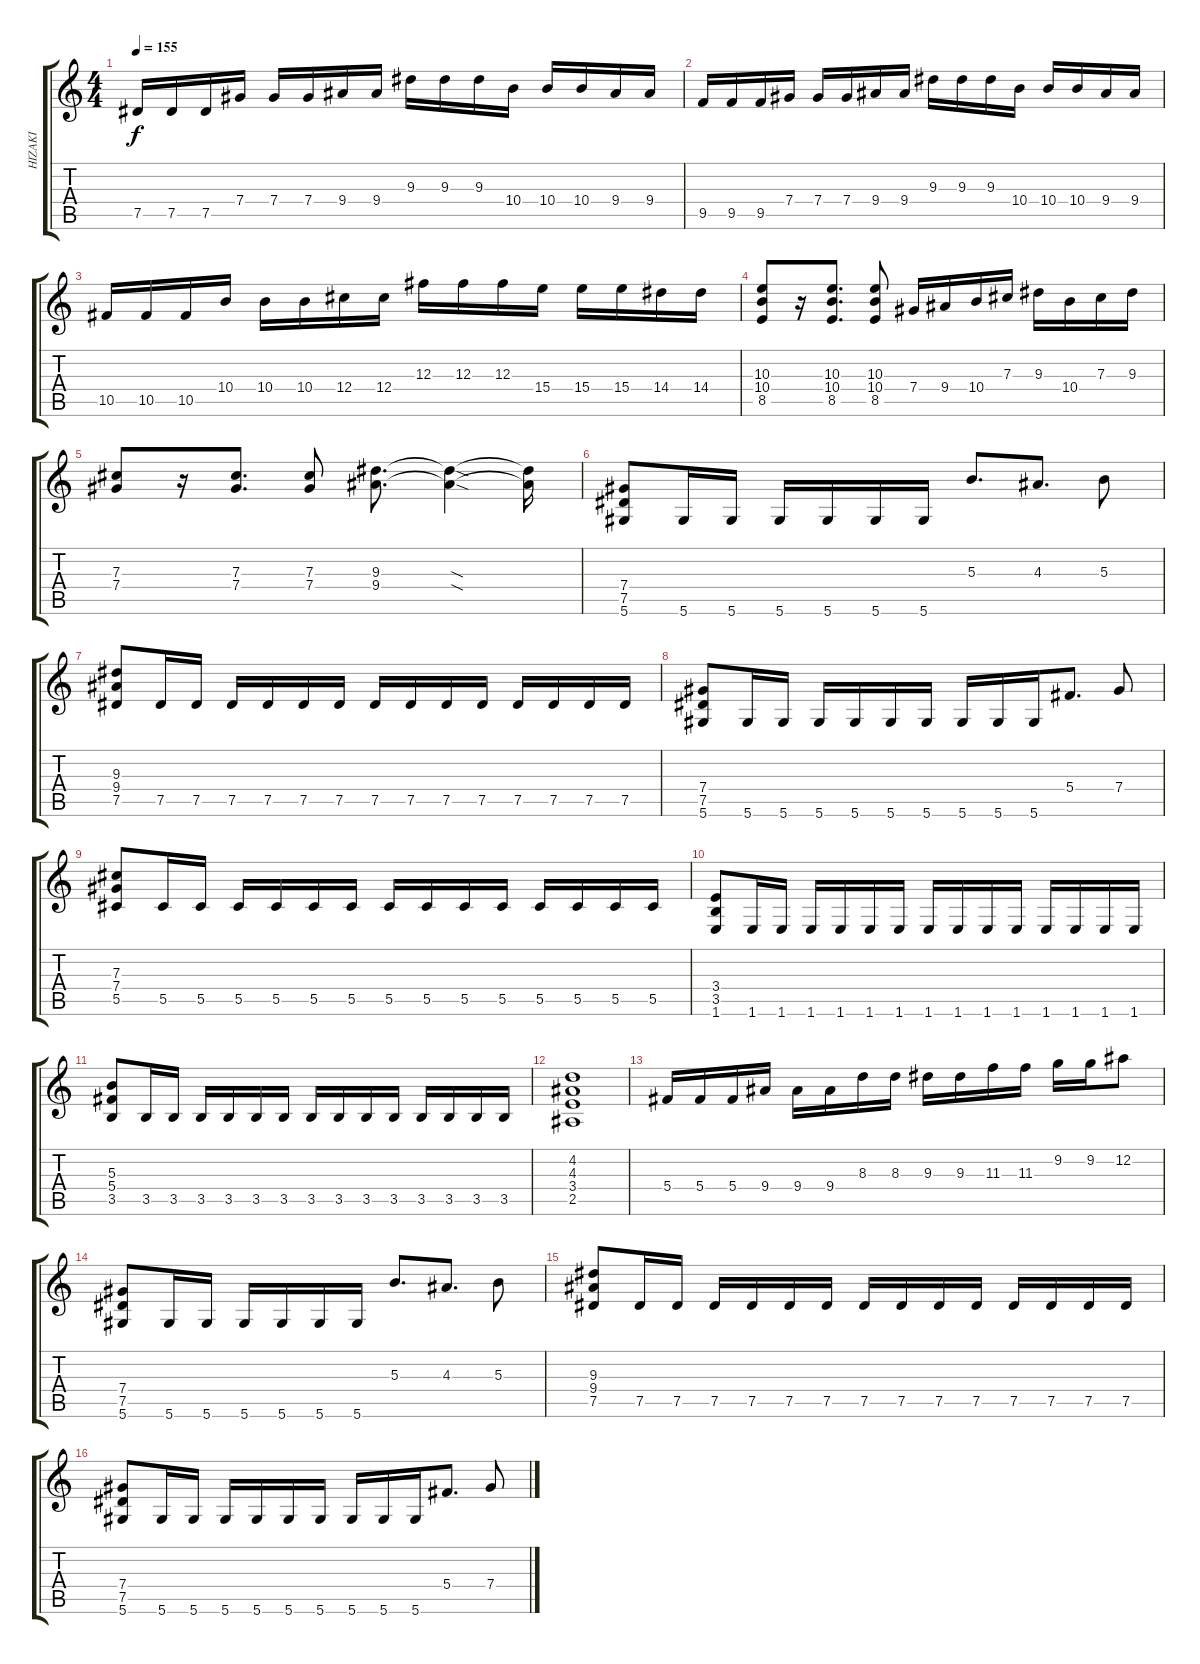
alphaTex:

\track ("HIZAKI" "HIZAKI") {instrument distortionguitar}
\staff {score tabs}
\tuning (Eb4 Bb3 Gb3 Db3 Ab2 Eb2) {hide}
\ts (4 4)
\tempo 155
\clef g2
\ks c
7.5.16{dy f} 7.5.16 7.5.16 7.4.16 7.4.16 7.4.16 9.4.16 9.4.16 9.3.16 9.3.16 9.3.16 10.4.16 10.4.16 10.4.16 9.4.16 9.4.16 |
9.5.16 9.5.16 9.5.16 7.4.16 7.4.16 7.4.16 9.4.16 9.4.16 9.3.16 9.3.16 9.3.16 10.4.16 10.4.16 10.4.16 9.4.16 9.4.16 |
10.5.16 10.5.16 10.5.16 10.4.16 10.4.16 10.4.16 12.4.16 12.4.16 12.3.16 12.3.16 12.3.16 15.4.16 15.4.16 15.4.16 14.4.16 14.4.16 |
(10.3 10.4 8.5).8 r.16 (10.3 10.4 8.5).8{d} (10.3 10.4 8.5).8 7.4.16 9.4.16 10.4.16 7.3.16 9.3.16 10.4.16 7.3.16 9.3.16 |
(7.3 7.4).8 r.16 (7.3 7.4).8{d} (7.3 7.4).8 (9.3 9.4).8{d} (9.3{sod t} 9.4{sod t}).4 (9.3{t} 9.4{t}).16 |
(7.4 7.5 5.6).8 5.6.16 5.6.16 5.6.16 5.6.16 5.6.16 5.6.16 5.3.8{d} 4.3.8{d} 5.3.8 |
(9.3 9.4 7.5).8 7.5.16 7.5.16 7.5.16 7.5.16 7.5.16 7.5.16 7.5.16 7.5.16 7.5.16 7.5.16 7.5.16 7.5.16 7.5.16 7.5.16 |
(7.4 7.5 5.6).8 5.6.16 5.6.16 5.6.16 5.6.16 5.6.16 5.6.16 5.6.16 5.6.16 5.6.16 5.4.8{d} 7.4.8 |
(7.3 7.4 5.5).8 5.5.16 5.5.16 5.5.16 5.5.16 5.5.16 5.5.16 5.5.16 5.5.16 5.5.16 5.5.16 5.5.16 5.5.16 5.5.16 5.5.16 |
(3.4 3.5 1.6).8 1.6.16 1.6.16 1.6.16 1.6.16 1.6.16 1.6.16 1.6.16 1.6.16 1.6.16 1.6.16 1.6.16 1.6.16 1.6.16 1.6.16 |
(5.3 5.4 3.5).8 3.5.16 3.5.16 3.5.16 3.5.16 3.5.16 3.5.16 3.5.16 3.5.16 3.5.16 3.5.16 3.5.16 3.5.16 3.5.16 3.5.16 |
(4.2 4.3 3.4 2.5).1 |
5.4.16 5.4.16 5.4.16 9.4.16 9.4.16 9.4.16 8.3.16 8.3.16 9.3.16 9.3.16 11.3.16 11.3.16 9.2.16 9.2.16 12.2.8 |
(7.4 7.5 5.6).8 5.6.16 5.6.16 5.6.16 5.6.16 5.6.16 5.6.16 5.3.8{d} 4.3.8{d} 5.3.8 |
(9.3 9.4 7.5).8 7.5.16 7.5.16 7.5.16 7.5.16 7.5.16 7.5.16 7.5.16 7.5.16 7.5.16 7.5.16 7.5.16 7.5.16 7.5.16 7.5.16 |
(7.4 7.5 5.6).8 5.6.16 5.6.16 5.6.16 5.6.16 5.6.16 5.6.16 5.6.16 5.6.16 5.6.16 5.4.8{d} 7.4.8
